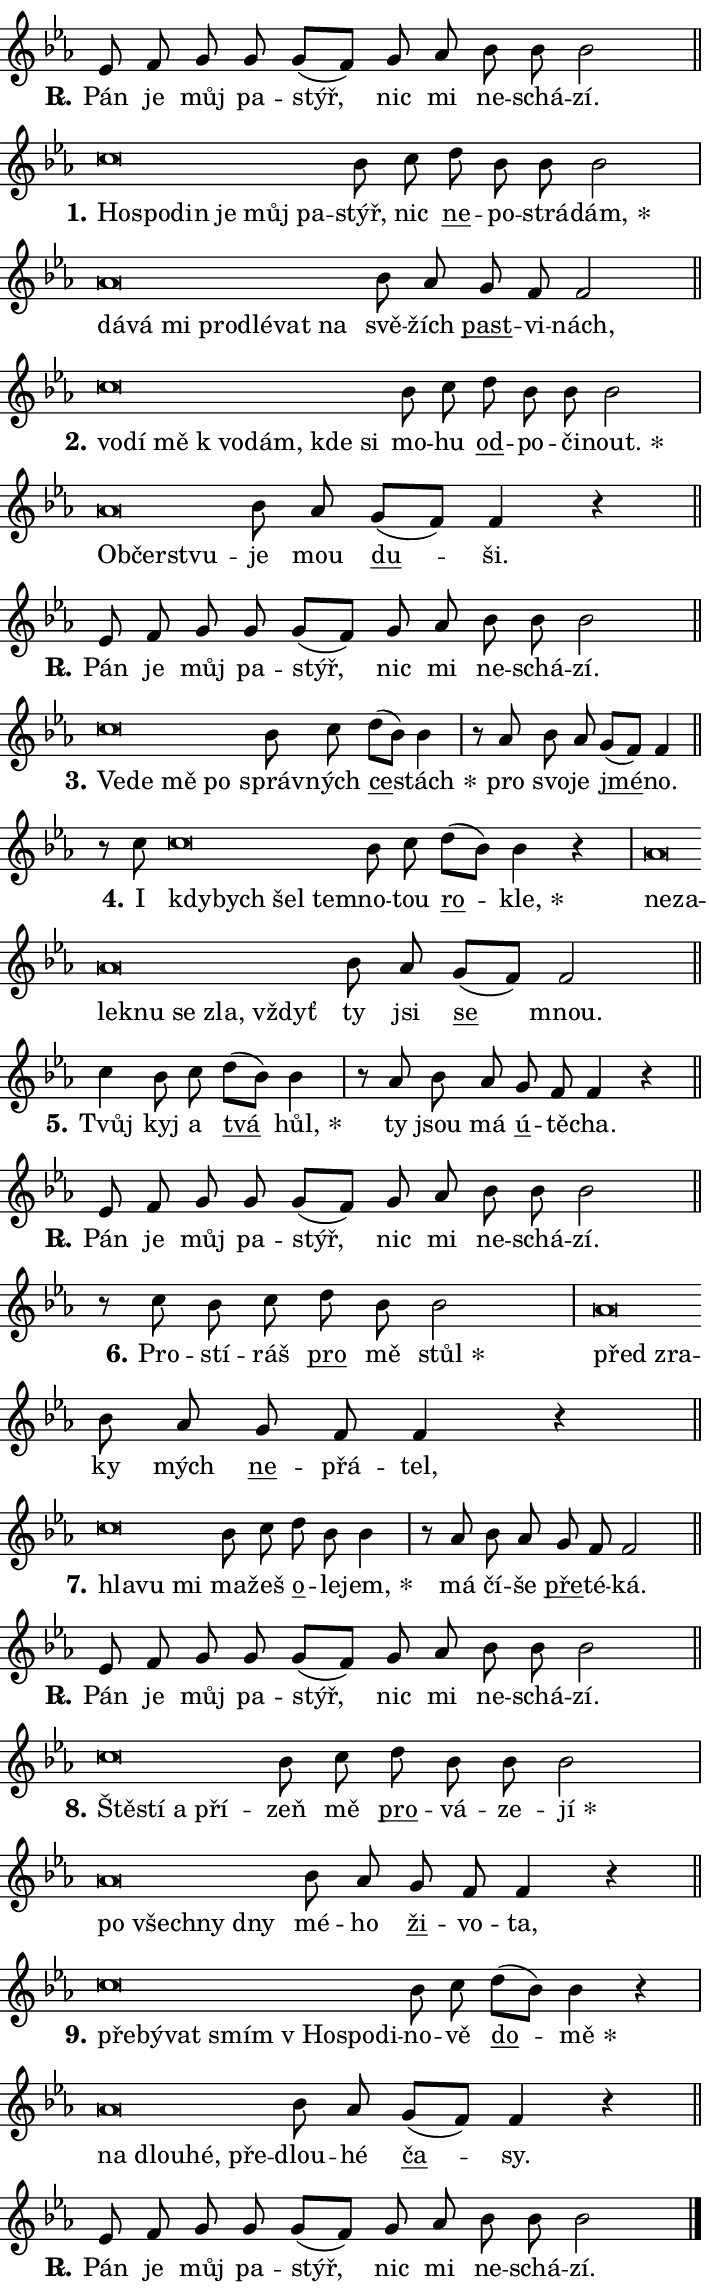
\version "2.24.0"
\header { tagline = "" }
\paper {
  indent = 0\cm
  top-margin = 0\cm
  right-margin = 0.13\cm % to fit lyric hyphens
  bottom-margin = 0\cm
  left-margin = 0\cm
  paper-width = 12\cm
  page-breaking = #ly:one-page-breaking
  system-system-spacing.basic-distance = #11
  score-system-spacing.basic-distance = #11
  ragged-last = ##f
}


%% Author: Thomas Morley
%% https://lists.gnu.org/archive/html/lilypond-user/2020-05/msg00002.html
#(define (line-position grob)
"Returns position of @var[grob} in current system:
   @code{'start}, if at first time-step
   @code{'end}, if at last time-step
   @code{'middle} otherwise
"
  (let* ((col (ly:item-get-column grob))
         (ln (ly:grob-object col 'left-neighbor))
         (rn (ly:grob-object col 'right-neighbor))
         (col-to-check-left (if (ly:grob? ln) ln col))
         (col-to-check-right (if (ly:grob? rn) rn col))
         (break-dir-left
           (and
             (ly:grob-property col-to-check-left 'non-musical #f)
             (ly:item-break-dir col-to-check-left)))
         (break-dir-right
           (and
             (ly:grob-property col-to-check-right 'non-musical #f)
             (ly:item-break-dir col-to-check-right))))
        (cond ((eqv? 1 break-dir-left) 'start)
              ((eqv? -1 break-dir-right) 'end)
              (else 'middle))))

#(define (tranparent-at-line-position vctor)
  (lambda (grob)
  "Relying on @code{line-position} select the relevant enry from @var{vctor}.
Used to determine transparency,"
    (case (line-position grob)
      ((end) (not (vector-ref vctor 0)))
      ((middle) (not (vector-ref vctor 1)))
      ((start) (not (vector-ref vctor 2))))))

noteHeadBreakVisibility =
#(define-music-function (break-visibility)(vector?)
"Makes @code{NoteHead}s transparent relying on @var{break-visibility}"
#{
  \override NoteHead.transparent =
    #(tranparent-at-line-position break-visibility)
#})

#(define delete-ledgers-for-transparent-note-heads
  (lambda (grob)
    "Reads whether a @code{NoteHead} is transparent.
If so this @code{NoteHead} is removed from @code{'note-heads} from
@var{grob}, which is supposed to be @code{LedgerLineSpanner}.
As a result ledgers are not printed for this @code{NoteHead}"
    (let* ((nhds-array (ly:grob-object grob 'note-heads))
           (nhds-list
             (if (ly:grob-array? nhds-array)
                 (ly:grob-array->list nhds-array)
                 '()))
           ;; Relies on the transparent-property being done before
           ;; Staff.LedgerLineSpanner.after-line-breaking is executed.
           ;; This is fragile ...
           (to-keep
             (remove
               (lambda (nhd)
                 (ly:grob-property nhd 'transparent #f))
               nhds-list)))
      ;; TODO find a better method to iterate over grob-arrays, similiar
      ;; to filter/remove etc for lists
      ;; For now rebuilt from scratch
      (set! (ly:grob-object grob 'note-heads)  '())
      (for-each
        (lambda (nhd)
          (ly:pointer-group-interface::add-grob grob 'note-heads nhd))
        to-keep))))

squashNotes = {
  \override NoteHead.X-extent = #'(-0.2 . 0.2)
  \override NoteHead.Y-extent = #'(-0.75 . 0)
  \override NoteHead.stencil =
    #(lambda (grob)
       (let ((pos (ly:grob-property grob 'staff-position)))
         (begin
           (if (< pos -7) (display "ERROR: Lower brevis then expected\n") (display ""))
           (if (<= pos -6) ly:text-interface::print ly:note-head::print))))
}
unSquashNotes = {
  \revert NoteHead.X-extent
  \revert NoteHead.Y-extent
  \revert NoteHead.stencil
}

hideNotes = \noteHeadBreakVisibility #begin-of-line-visible
unHideNotes = \noteHeadBreakVisibility #all-visible

% work-around for resetting accidentals
% https://lilypond.org/doc/v2.23/Documentation/notation/displaying-rhythms#unmetered-music
cadenzaMeasure = {
  \cadenzaOff
  \partial 1024 s1024
  \cadenzaOn
}

#(define-markup-command (accent layout props text) (markup?)
  "Underline accented syllable"
  (interpret-markup layout props
    #{\markup \override #'(offset . 4.3) \underline { #text }#}))

responsum = \markup \concat {
  "R" \hspace #-1.05 \path #0.1 #'((moveto 0 0.07) (lineto 0.9 0.8)) \hspace #0.05 "."
}

spaceSize = #0.6828661417322834 % exact space size for TeX Gyre Schola

\layout {
  \context {
    \Staff
    \remove "Time_signature_engraver"
    \override LedgerLineSpanner.after-line-breaking = #delete-ledgers-for-transparent-note-heads
  }
  \context {
    \Lyrics {
      \override LyricSpace.minimum-distance = \spaceSize
      \override LyricText.font-name = #"TeX Gyre Schola"
      \override LyricText.font-size = 1
      \override StanzaNumber.font-name = #"TeX Gyre Schola Bold"
      \override StanzaNumber.font-size = 1
    }
  }
  \context {
    \Score 
    \override NoteHead.text =
      #(lambda (grob) 
        (let ((pos (ly:grob-property grob 'staff-position)))
          #{\markup {
            \combine
              \halign #-0.55 \raise #(if (= pos -6) 0 0.5) \override #'(thickness . 2) \draw-line #'(3.2 . 0)
              \musicglyph "noteheads.sM1"
          }#}))
  }
}

% magnetic-lyrics.ily
%
%   written by
%     Jean Abou Samra <jean@abou-samra.fr>
%     Werner Lemberg <wl@gnu.org>
%
%   adapted by
%     Jiri Hon <jiri.hon@gmail.com>
%
% Version 2022-Apr-15

% https://www.mail-archive.com/lilypond-user@gnu.org/msg149350.html

#(define (Left_hyphen_pointer_engraver context)
   "Collect syllable-hyphen-syllable occurrences in lyrics and store
them in properties.  This engraver only looks to the left.  For
example, if the lyrics input is @code{foo -- bar}, it does the
following.

@itemize @bullet
@item
Set the @code{text} property of the @code{LyricHyphen} grob between
@q{foo} and @q{bar} to @code{foo}.

@item
Set the @code{left-hyphen} property of the @code{LyricText} grob with
text @q{foo} to the @code{LyricHyphen} grob between @q{foo} and
@q{bar}.
@end itemize

Use this auxiliary engraver in combination with the
@code{lyric-@/text::@/apply-@/magnetic-@/offset!} hook."
   (let ((hyphen #f)
         (text #f))
     (make-engraver
      (acknowledgers
       ((lyric-syllable-interface engraver grob source-engraver)
        (set! text grob)))
      (end-acknowledgers
       ((lyric-hyphen-interface engraver grob source-engraver)
        ;(when (not (grob::has-interface grob 'lyric-space-interface))
          (set! hyphen grob)));)
      ((stop-translation-timestep engraver)
       (when (and text hyphen)
         (ly:grob-set-object! text 'left-hyphen hyphen))
       (set! text #f)
       (set! hyphen #f)))))

#(define (lyric-text::apply-magnetic-offset! grob)
   "If the space between two syllables is less than the value in
property @code{LyricText@/.details@/.squash-threshold}, move the right
syllable to the left so that it gets concatenated with the left
syllable.

Use this function as a hook for
@code{LyricText@/.after-@/line-@/breaking} if the
@code{Left_@/hyphen_@/pointer_@/engraver} is active."
   (let ((hyphen (ly:grob-object grob 'left-hyphen #f)))
     (when hyphen
       (let ((left-text (ly:spanner-bound hyphen LEFT)))
         (when (grob::has-interface left-text 'lyric-syllable-interface)
           (let* ((common (ly:grob-common-refpoint grob left-text X))
                  (this-x-ext (ly:grob-extent grob common X))
                  (left-x-ext
                   (begin
                     ;; Trigger magnetism for left-text.
                     (ly:grob-property left-text 'after-line-breaking)
                     (ly:grob-extent left-text common X)))
                  ;; `delta` is the gap width between two syllables.
                  (delta (- (interval-start this-x-ext)
                            (interval-end left-x-ext)))
                  (details (ly:grob-property grob 'details))
                  (threshold (assoc-get 'squash-threshold details 0.2)))
             (when (< delta threshold)
               (let* (;; We have to manipulate the input text so that
                      ;; ligatures crossing syllable boundaries are not
                      ;; disabled.  For languages based on the Latin
                      ;; script this is essentially a beautification.
                      ;; However, for non-Western scripts it can be a
                      ;; necessity.
                      (lt (ly:grob-property left-text 'text))
                      (rt (ly:grob-property grob 'text))
                      (is-space (grob::has-interface hyphen 'lyric-space-interface))
                      (space (if is-space " " ""))
                      (extra-delta (if is-space spaceSize 0))
                      ;; Append new syllable.
                      (ltrt-space (if (and (string? lt) (string? rt))
                                (string-append lt space rt)
                                (make-concat-markup (list lt space rt))))
                      ;; Right-align `ltrt` to the right side.
                      (ltrt-space-markup (grob-interpret-markup
                               grob
                               (make-translate-markup
                                (cons (interval-length this-x-ext) 0)
                                (make-right-align-markup ltrt-space)))))
                 (begin
                   ;; Don't print `left-text`.
                   (ly:grob-set-property! left-text 'stencil #f)
                   ;; Set text and stencil (which holds all collected
                   ;; syllables so far) and shift it to the left.
                   (ly:grob-set-property! grob 'text ltrt-space)
                   (ly:grob-set-property! grob 'stencil ltrt-space-markup)
                   (ly:grob-translate-axis! grob (- (- delta extra-delta)) X))))))))))


#(define (lyric-hyphen::displace-bounds-first grob)
   ;; Make very sure this callback isn't triggered too early.
   (let ((left (ly:spanner-bound grob LEFT))
         (right (ly:spanner-bound grob RIGHT)))
     (ly:grob-property left 'after-line-breaking)
     (ly:grob-property right 'after-line-breaking)
     (ly:lyric-hyphen::print grob)))

squashThreshold = #0.4

\layout {
  \context {
    \Lyrics
    \consists #Left_hyphen_pointer_engraver
    \override LyricText.after-line-breaking =
      #lyric-text::apply-magnetic-offset!
    \override LyricHyphen.stencil = #lyric-hyphen::displace-bounds-first
    \override LyricText.details.squash-threshold = \squashThreshold
    \override LyricHyphen.minimum-distance = 0
    \override LyricHyphen.minimum-length = \squashThreshold
  }
}

squashText = \override LyricText.details.squash-threshold = 9999
unSquashText = \override LyricText.details.squash-threshold = \squashThreshold

leftText = \override LyricText.self-alignment-X = #LEFT
unLeftText = \revert LyricText.self-alignment-X

starOffset = #(lambda (grob) 
                (let ((x_offset (ly:self-alignment-interface::aligned-on-x-parent grob)))
                  (if (= x_offset 0) 0 (+ x_offset 1.2))))

star = #(define-music-function (syllable)(string?)
"Append star separator at the end of a syllable"
#{
  \once \override LyricText.X-offset = #starOffset
  \lyricmode { \markup {
    #syllable
    \override #'((font-name . "TeX Gyre Schola Bold")) \hspace #0.2 \lower #0.65 \larger "*"
  } }
#})

starAccent = #(define-music-function (syllable)(string?)
"Append star separator at the end of a syllable and make accent"
#{
  \once \override LyricText.X-offset = #starOffset
  \lyricmode { \markup {
    \accent #syllable
    \override #'((font-name . "TeX Gyre Schola Bold")) \hspace #0.2 \lower #0.65 \larger "*"
  } }
#})

breath = #(define-music-function (syllable)(string?)
"Append breathing indicator at the end of a syllable"
#{
  \lyricmode { \markup { #syllable "+" } }
#})

optionalBreath = #(define-music-function (syllable)(string?)
"Append optional breathing indicator at the end of a syllable"
#{
  \lyricmode { \markup { #syllable "(+)" } }
#})


\score {
    <<
        \new Voice = "melody" { \cadenzaOn \key es \major \relative { es'8 f g g g[( f)] \bar "" g as bes bes bes2 \cadenzaMeasure \bar "||" \break } }
        \new Lyrics \lyricsto "melody" { \lyricmode { \set stanza = \responsum
Pán je můj pa -- stýř, nic mi ne -- schá -- zí. } }
    >>
    \layout {}
}

\score {
    <<
        \new Voice = "melody" { \cadenzaOn \key es \major \relative { \squashNotes c''\breve*1/16 \hideNotes \breve*1/16 \bar "" \breve*1/16 \bar "" \breve*1/16 \bar "" \breve*1/16 \breve*1/16 \bar "" \unHideNotes \unSquashNotes bes8 c \bar "" d bes bes bes2 \cadenzaMeasure \bar "|" \squashNotes as\breve*1/16 \hideNotes \breve*1/16 \bar "" \breve*1/16 \bar "" \breve*1/16 \bar "" \breve*1/16 \bar "" \breve*1/16 \breve*1/16 \bar "" \unHideNotes \unSquashNotes bes8 as \bar "" g f f2 \cadenzaMeasure \bar "||" \break } }
        \new Lyrics \lyricsto "melody" { \lyricmode { \set stanza = "1."
\leftText Ho -- \squashText spo -- din je můj pa -- \unLeftText \unSquashText stýř, nic \markup \accent ne -- po -- strá -- \star dám, \leftText dá -- \squashText vá mi pro -- dlé -- vat na \unLeftText \unSquashText svě -- žích \markup \accent past -- vi -- nách, } }
    >>
    \layout {}
}

\score {
    <<
        \new Voice = "melody" { \cadenzaOn \key es \major \relative { \squashNotes c''\breve*1/16 \hideNotes \breve*1/16 \bar "" \breve*1/16 \bar "" \breve*1/16 \bar "" \breve*1/16 \bar "" \breve*1/16 \breve*1/16 \bar "" \unHideNotes \unSquashNotes bes8 c \bar "" d bes bes bes2 \cadenzaMeasure \bar "|" \squashNotes as\breve*1/16 \hideNotes \breve*1/16 \breve*1/16 \bar "" \unHideNotes \unSquashNotes bes8 as \bar "" g[( f)] f4 r \cadenzaMeasure \bar "||" \break } }
        \new Lyrics \lyricsto "melody" { \lyricmode { \set stanza = "2."
\leftText vo -- \squashText dí mě "k vo" -- dám, kde si \unLeftText \unSquashText mo -- hu \markup \accent od -- po -- či -- \star nout. \leftText Ob -- \squashText čerst -- vu -- \unLeftText \unSquashText je mou \markup \accent du -- ši. } }
    >>
    \layout {}
}

\score {
    <<
        \new Voice = "melody" { \cadenzaOn \key es \major \relative { es'8 f g g g[( f)] \bar "" g as bes bes bes2 \cadenzaMeasure \bar "||" \break } }
        \new Lyrics \lyricsto "melody" { \lyricmode { \set stanza = \responsum
Pán je můj pa -- stýř, nic mi ne -- schá -- zí. } }
    >>
    \layout {}
}

\score {
    <<
        \new Voice = "melody" { \cadenzaOn \key es \major \relative { \squashNotes c''\breve*1/16 \hideNotes \breve*1/16 \bar "" \breve*1/16 \breve*1/16 \bar "" \unHideNotes \unSquashNotes bes8 c \bar "" d[( bes)] bes4 \cadenzaMeasure \bar "|" r8 as bes8 as \bar "" g[( f)] f4 \cadenzaMeasure \bar "||" \break } }
        \new Lyrics \lyricsto "melody" { \lyricmode { \set stanza = "3."
\leftText Ve -- \squashText de mě po \unLeftText \unSquashText správ -- ných \markup \accent ce -- \star stách pro svo -- je \markup \accent jmé -- no. } }
    >>
    \layout {}
}

\score {
    <<
        \new Voice = "melody" { \cadenzaOn \key es \major \relative { r8 c'' \squashNotes c\breve*1/16 \hideNotes \breve*1/16 \bar "" \breve*1/16 \breve*1/16 \bar "" \unHideNotes \unSquashNotes bes8 c \bar "" d[( bes)] bes4 r \cadenzaMeasure \bar "|" \squashNotes as\breve*1/16 \hideNotes \breve*1/16 \bar "" \breve*1/16 \bar "" \breve*1/16 \bar "" \breve*1/16 \bar "" \breve*1/16 \breve*1/16 \bar "" \unHideNotes \unSquashNotes bes8 as \bar "" g[( f)] f2 \cadenzaMeasure \bar "||" \break } }
        \new Lyrics \lyricsto "melody" { \lyricmode { \set stanza = "4."
I \leftText kdy -- \squashText bych šel tem -- \unLeftText \unSquashText no -- tou \markup \accent ro -- \star kle, \leftText ne -- \squashText za -- lek -- nu se zla, vždyť \unLeftText \unSquashText ty jsi \markup \accent se mnou. } }
    >>
    \layout {}
}

\score {
    <<
        \new Voice = "melody" { \cadenzaOn \key es \major \relative { c''4 bes8 c \bar "" d[( bes)] bes4 \cadenzaMeasure \bar "|" r8 as bes8 as \bar "" g f f4 r \cadenzaMeasure \bar "||" \break } }
        \new Lyrics \lyricsto "melody" { \lyricmode { \set stanza = "5."
Tvůj kyj a \markup \accent tvá \star hůl, ty jsou má \markup \accent ú -- tě -- cha. } }
    >>
    \layout {}
}

\score {
    <<
        \new Voice = "melody" { \cadenzaOn \key es \major \relative { es'8 f g g g[( f)] \bar "" g as bes bes bes2 \cadenzaMeasure \bar "||" \break } }
        \new Lyrics \lyricsto "melody" { \lyricmode { \set stanza = \responsum
Pán je můj pa -- stýř, nic mi ne -- schá -- zí. } }
    >>
    \layout {}
}

\score {
    <<
        \new Voice = "melody" { \cadenzaOn \key es \major \relative { r8 c'' bes8 c \bar "" d bes bes2 \cadenzaMeasure \bar "|" \squashNotes as\breve*1/16 \hideNotes \breve*1/16 \bar "" \unHideNotes \unSquashNotes bes8 as \bar "" g f f4 r \cadenzaMeasure \bar "||" \break } }
        \new Lyrics \lyricsto "melody" { \lyricmode { \set stanza = "6."
Pro -- stí -- ráš \markup \accent pro mě \star stůl \leftText před \squashText zra -- \unLeftText \unSquashText ky mých \markup \accent ne -- přá -- tel, } }
    >>
    \layout {}
}

\score {
    <<
        \new Voice = "melody" { \cadenzaOn \key es \major \relative { \squashNotes c''\breve*1/16 \hideNotes \breve*1/16 \breve*1/16 \bar "" \unHideNotes \unSquashNotes bes8 c \bar "" d bes bes4 \cadenzaMeasure \bar "|" r8 as bes8 as \bar "" g f f2 \cadenzaMeasure \bar "||" \break } }
        \new Lyrics \lyricsto "melody" { \lyricmode { \set stanza = "7."
\leftText hla -- \squashText vu mi \unLeftText \unSquashText ma -- žeš \markup \accent o -- le -- \star jem, má čí -- še \markup \accent pře -- té -- ká. } }
    >>
    \layout {}
}

\score {
    <<
        \new Voice = "melody" { \cadenzaOn \key es \major \relative { es'8 f g g g[( f)] \bar "" g as bes bes bes2 \cadenzaMeasure \bar "||" \break } }
        \new Lyrics \lyricsto "melody" { \lyricmode { \set stanza = \responsum
Pán je můj pa -- stýř, nic mi ne -- schá -- zí. } }
    >>
    \layout {}
}

\score {
    <<
        \new Voice = "melody" { \cadenzaOn \key es \major \relative { \squashNotes c''\breve*1/16 \hideNotes \breve*1/16 \bar "" \breve*1/16 \breve*1/16 \bar "" \unHideNotes \unSquashNotes bes8 c \bar "" d bes bes bes2 \cadenzaMeasure \bar "|" \squashNotes as\breve*1/16 \hideNotes \breve*1/16 \bar "" \breve*1/16 \breve*1/16 \bar "" \unHideNotes \unSquashNotes bes8 as \bar "" g f f4 r \cadenzaMeasure \bar "||" \break } }
        \new Lyrics \lyricsto "melody" { \lyricmode { \set stanza = "8."
\leftText Ště -- \squashText stí a pří -- \unLeftText \unSquashText zeň mě \markup \accent pro -- vá -- ze -- \star jí \leftText po \squashText všech -- ny dny \unLeftText \unSquashText mé -- ho \markup \accent ži -- vo -- ta, } }
    >>
    \layout {}
}

\score {
    <<
        \new Voice = "melody" { \cadenzaOn \key es \major \relative { \squashNotes c''\breve*1/16 \hideNotes \breve*1/16 \bar "" \breve*1/16 \bar "" \breve*1/16 \bar "" \breve*1/16 \bar "" \breve*1/16 \breve*1/16 \bar "" \unHideNotes \unSquashNotes bes8 c \bar "" d[( bes)] bes4 r \cadenzaMeasure \bar "|" \squashNotes as\breve*1/16 \hideNotes \breve*1/16 \bar "" \breve*1/16 \breve*1/16 \bar "" \unHideNotes \unSquashNotes bes8 as \bar "" g[( f)] f4 r \cadenzaMeasure \bar "||" \break } }
        \new Lyrics \lyricsto "melody" { \lyricmode { \set stanza = "9."
\leftText pře -- \squashText bý -- vat smím "v Ho" -- spo -- di -- \unLeftText \unSquashText no -- vě \markup \accent do -- \star mě \leftText na \squashText dlou -- hé, pře -- \unLeftText \unSquashText dlou -- hé \markup \accent ča -- sy. } }
    >>
    \layout {}
}

\score {
    <<
        \new Voice = "melody" { \cadenzaOn \key es \major \relative { es'8 f g g g[( f)] \bar "" g as bes bes bes2 \cadenzaMeasure \bar "||" \break } \bar "|." }
        \new Lyrics \lyricsto "melody" { \lyricmode { \set stanza = \responsum
Pán je můj pa -- stýř, nic mi ne -- schá -- zí. } }
    >>
    \layout {}
}
